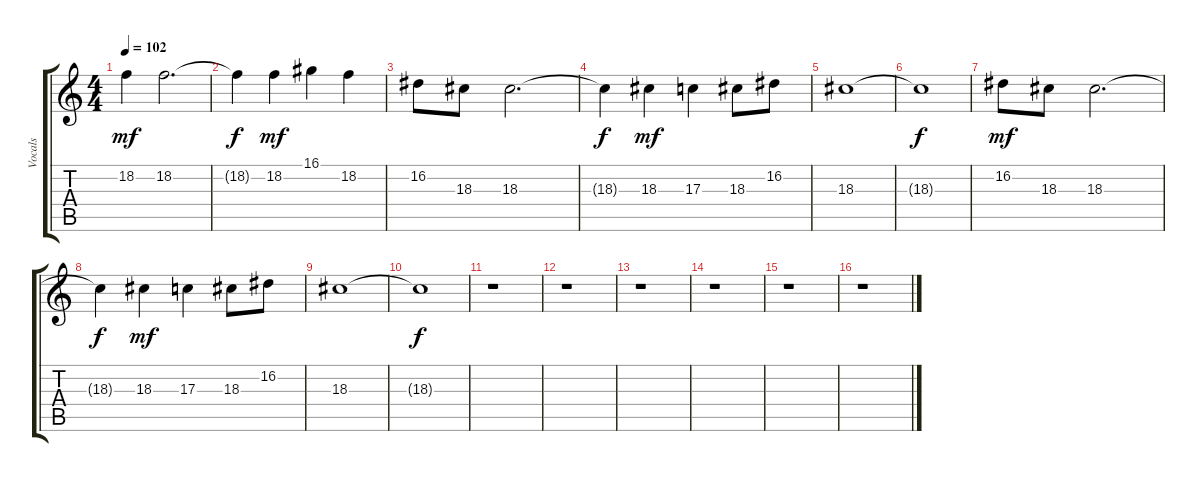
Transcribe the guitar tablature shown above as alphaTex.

\track ("Vocals" "Vocals") {instrument harmonica}
\staff {score tabs}
\tuning (E4 B3 G3 D3 A2 E2) {hide}
\ts (4 4)
\tempo 102
\clef g2
\ks c
18.2.4{dy mf} 18.2.2{d} |
18.2{t}.4{dy f} 18.2.4{dy mf} 16.1.4 18.2.4 |
16.2.8 18.3.8 18.3.2{d} |
18.3{t}.4{dy f} 18.3.4{dy mf} 17.3.4 18.3.8 16.2.8 |
18.3.1 |
18.3{t}.1{dy f} |
16.2.8{dy mf} 18.3.8 18.3.2{d} |
18.3{t}.4{dy f} 18.3.4{dy mf} 17.3.4 18.3.8 16.2.8 |
18.3.1 |
18.3{t}.1{dy f} |
r.1 |
r.1 |
r.1 |
r.1 |
r.1 |
r.1
